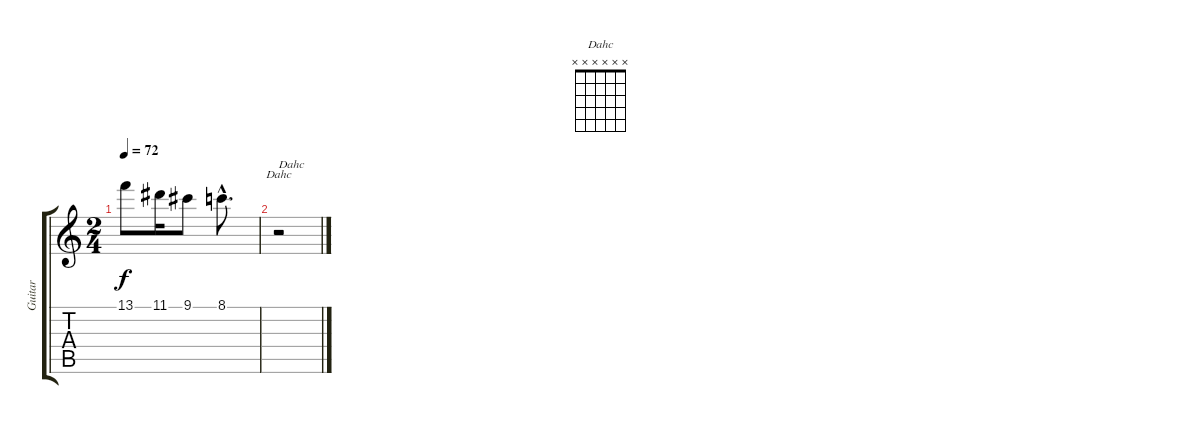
\track ("Guitar" "Guitar") {instrument acousticguitarsteel}
\staff {score tabs}
\tuning (E4 B3 G3 D3 A2 E2) {hide}
\chord ("Dahc" x x x x x x)
\ts (2 4)
\tempo 72
\clef g2
\ks c
13.1.8{dy f} 11.1.16 9.1.8 8.1{hac}.8{d} |
r.2{ch "Dahc" txt "Dahc"}
